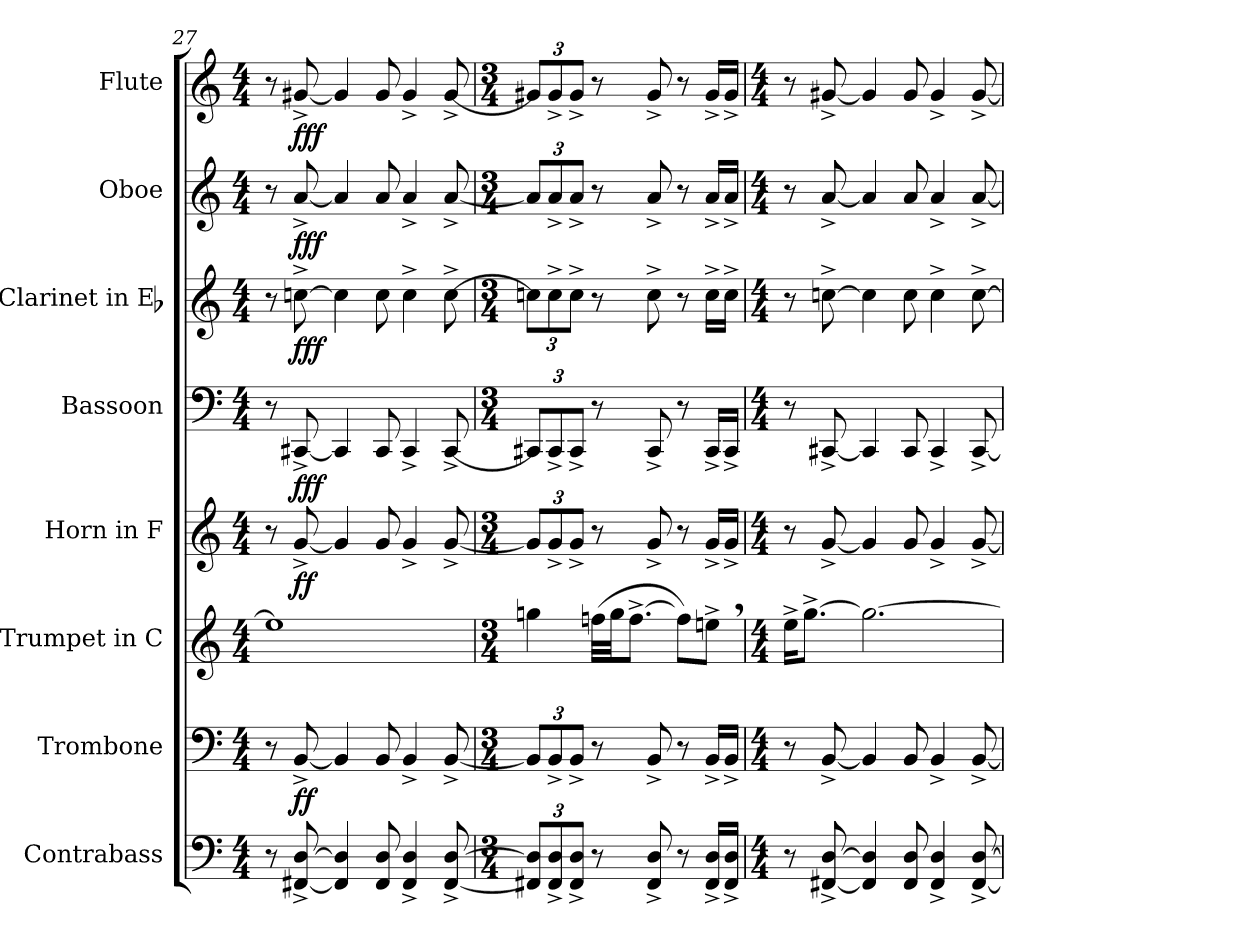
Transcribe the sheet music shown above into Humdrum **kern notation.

**kern	**kern	**dynam	**kern	**kern	**dynam	**kern	**dynam	**kern	**dynam	**kern	**dynam	**kern	**dynam
*part8	*part7	*part7	*part6	*part5	*part5	*part4	*part4	*part3	*part3	*part2	*part2	*part1	*part1
*staff8	*staff7	*staff7	*staff6	*staff5	*staff5	*staff4	*staff4	*staff3	*staff3	*staff2	*staff2	*staff1	*staff1
*I"Contrabass	*I"Trombone	*	*I"Trumpet in C	*I"Horn in F	*	*I"Bassoon	*	*I"Clarinet in Eb	*	*I"Oboe	*	*I"Flute	*
*I'cb	*I'tn	*	*I'tp	*	*	*I'bn	*	*I'cl	*	*I'ob	*	*I'fl	*
*clefF4	*clefF4	*	*clefG2	*clefG2	*	*clefF4	*	*clefG2	*	*clefG2	*	*clefG2	*
*ITrd7c12	*	*	*	*ITrd4c7	*	*	*	*ITrd-2c-3	*	*	*	*	*
*k[]	*k[]	*	*k[]	*	*	*k[]	*	*	*	*k[]	*	*k[]	*
*M4/4	*M4/4	*	*M4/4	*M4/4	*	*M4/4	*	*M4/4	*	*M4/4	*	*M4/4	*
=27	=27	=27	=27	=27	=27	=27	=27	=27	=27	=27	=27	=27	=27
8r	8r	.	1ee]	8r	.	8r	.	8r	.	8r	.	8r	.
[8FFF#X^ [8DD^	[8BB^	ff	.	[8c^	ff	[8CC#X^	fff	[8ee-X^	fff	[8a^	fff	[8g#X^	fff
4FFF#] 4DD]	4BB]	.	.	4c]	.	4CC#]	.	4ee-]	.	4a]	.	4g#]	.
8FFF# 8DD	8BB	.	.	8c	.	8CC#	.	8ee-	.	8a	.	8g#	.
4FFF#^ 4DD^	4BB^	.	.	4c^	.	4CC#^	.	4ee-^	.	4a^	.	4g#^	.
[8FFF#^ [8DD^	[8BB^	.	.	[8c^	.	[8CC#^	.	[8ee-^	.	[8a^	.	[8g#^	.
=28	=28	=28	=28	=28	=28	=28	=28	=28	=28	=28	=28	=28	=28
*M3/4	*M3/4	*	*M3/4	*M3/4	*	*M3/4	*	*M3/4	*	*M3/4	*	*M3/4	*
12FFF#X] 12DD]L	12BBL]	.	4ggni	12cL]	.	12CC#XL]	.	12ee-XL]	.	12aL]	.	12g#XL]	.
12FFF#^ 12DD^	12BB^	.	.	12c^	.	12CC#^	.	12ee-^	.	12a^	.	12g#^	.
12FFF#^ 12DD^J	12BB^J	.	.	12c^J	.	12CC#^J	.	12ee-^J	.	12a^J	.	12g#^J	.
8r	8r	.	(32ffniLLL	8r	.	8r	.	8r	.	8r	.	8r	.
.	.	.	32ggJJ	.	.	.	.	.	.	.	.	.	.
.	.	.	[8.ff^J	.	.	.	.	.	.	.	.	.	.
8FFF#^ 8DD^	8BB^	.	.	8c^	.	8CC#^	.	8ee-^	.	8a^	.	8g#^	.
8r	8r	.	8ffL])	8r	.	8r	.	8r	.	8r	.	8r	.
16FFF#^ 16DD^LL	16BB^LL	.	8eeni^,J	16c^LL	.	16CC#^LL	.	16ee-^LL	.	16a^LL	.	16g#^LL	.
16FFF#^ 16DD^JJ	16BB^JJ	.	.	16c^JJ	.	16CC#^JJ	.	16ee-^JJ	.	16a^JJ	.	16g#^JJ	.
=29	=29	=29	=29	=29	=29	=29	=29	=29	=29	=29	=29	=29	=29
*M4/4	*M4/4	*	*M4/4	*M4/4	*	*M4/4	*	*M4/4	*	*M4/4	*	*M4/4	*
8r	8r	.	16ee^KL	8r	.	8r	.	8r	.	8r	.	8r	.
.	.	.	[8.gg^J	.	.	.	.	.	.	.	.	.	.
[8FFF#X^ [8DD^	[8BB^	.	.	[8c^	.	[8CC#X^	.	[8ee-X^	.	[8a^	.	[8g#X^	.
4FFF#] 4DD]	4BB]	.	2.gg_	4c]	.	4CC#]	.	4ee-]	.	4a]	.	4g#]	.
8FFF# 8DD	8BB	.	.	8c	.	8CC#	.	8ee-	.	8a	.	8g#	.
4FFF#^ 4DD^	4BB^	.	.	4c^	.	4CC#^	.	4ee-^	.	4a^	.	4g#^	.
[8FFF#^ [8DD^	[8BB^	.	.	[8c^	.	[8CC#^	.	[8ee-^	.	[8a^	.	[8g#^	.
=	=	=	=	=	=	=	=	=	=	=	=	=	=
*-	*-	*-	*-	*-	*-	*-	*-	*-	*-	*-	*-	*-	*-
